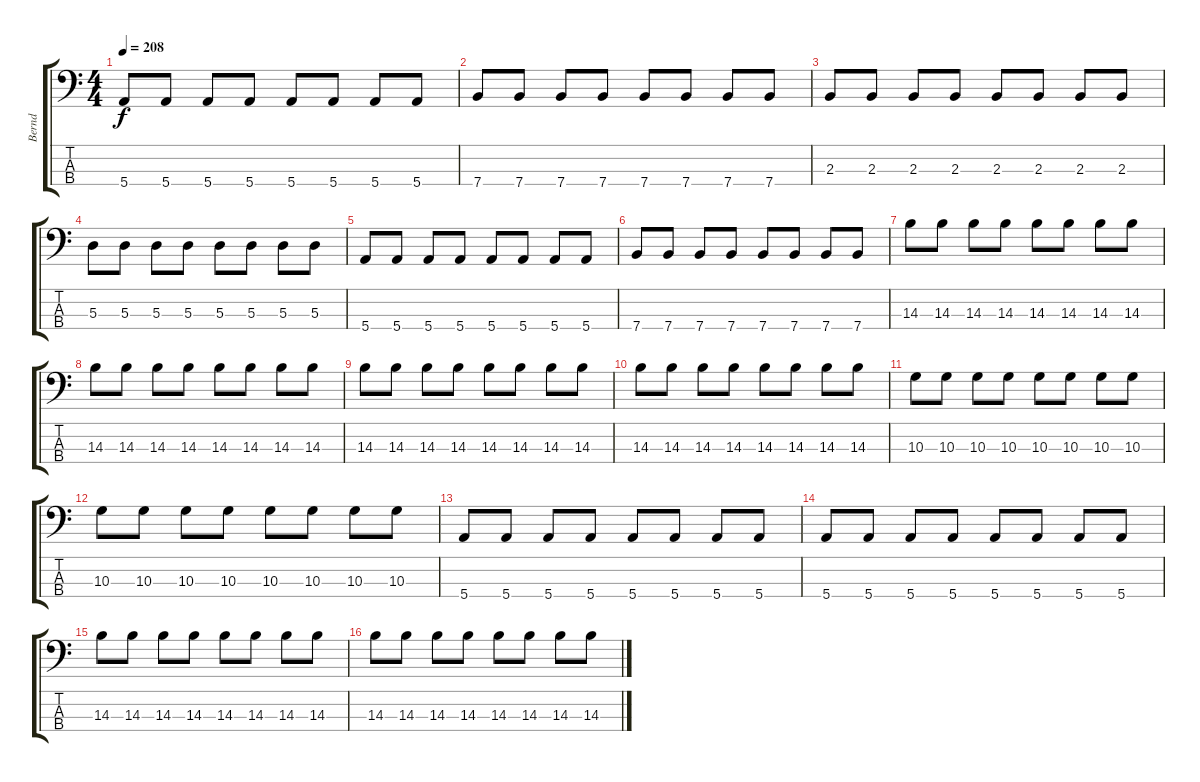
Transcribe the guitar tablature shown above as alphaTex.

\track ("Bernd" "Bernd") {instrument electricbassfinger}
\staff {score tabs}
\tuning (G2 D2 A1 E1) {hide}
\ts (4 4)
\tempo 208
\clef f4
\ks c
5.4.8{dy f} 5.4.8 5.4.8 5.4.8 5.4.8 5.4.8 5.4.8 5.4.8 |
7.4.8 7.4.8 7.4.8 7.4.8 7.4.8 7.4.8 7.4.8 7.4.8 |
2.3.8 2.3.8 2.3.8 2.3.8 2.3.8 2.3.8 2.3.8 2.3.8 |
5.3.8 5.3.8 5.3.8 5.3.8 5.3.8 5.3.8 5.3.8 5.3.8 |
5.4.8 5.4.8 5.4.8 5.4.8 5.4.8 5.4.8 5.4.8 5.4.8 |
7.4.8 7.4.8 7.4.8 7.4.8 7.4.8 7.4.8 7.4.8 7.4.8 |
14.3.8{volume 14} 14.3.8 14.3.8 14.3.8 14.3.8 14.3.8 14.3.8 14.3.8 |
14.3.8 14.3.8 14.3.8 14.3.8 14.3.8 14.3.8 14.3.8 14.3.8 |
14.3.8 14.3.8 14.3.8 14.3.8 14.3.8 14.3.8 14.3.8 14.3.8 |
14.3.8 14.3.8 14.3.8 14.3.8 14.3.8 14.3.8 14.3.8 14.3.8 |
10.3.8 10.3.8 10.3.8 10.3.8 10.3.8 10.3.8 10.3.8 10.3.8 |
10.3.8 10.3.8 10.3.8 10.3.8 10.3.8 10.3.8 10.3.8 10.3.8 |
5.4.8 5.4.8 5.4.8 5.4.8 5.4.8 5.4.8 5.4.8 5.4.8 |
5.4.8 5.4.8 5.4.8 5.4.8 5.4.8 5.4.8 5.4.8 5.4.8 |
14.3.8{volume 14} 14.3.8 14.3.8 14.3.8 14.3.8 14.3.8 14.3.8 14.3.8 |
14.3.8 14.3.8 14.3.8 14.3.8 14.3.8 14.3.8 14.3.8 14.3.8
